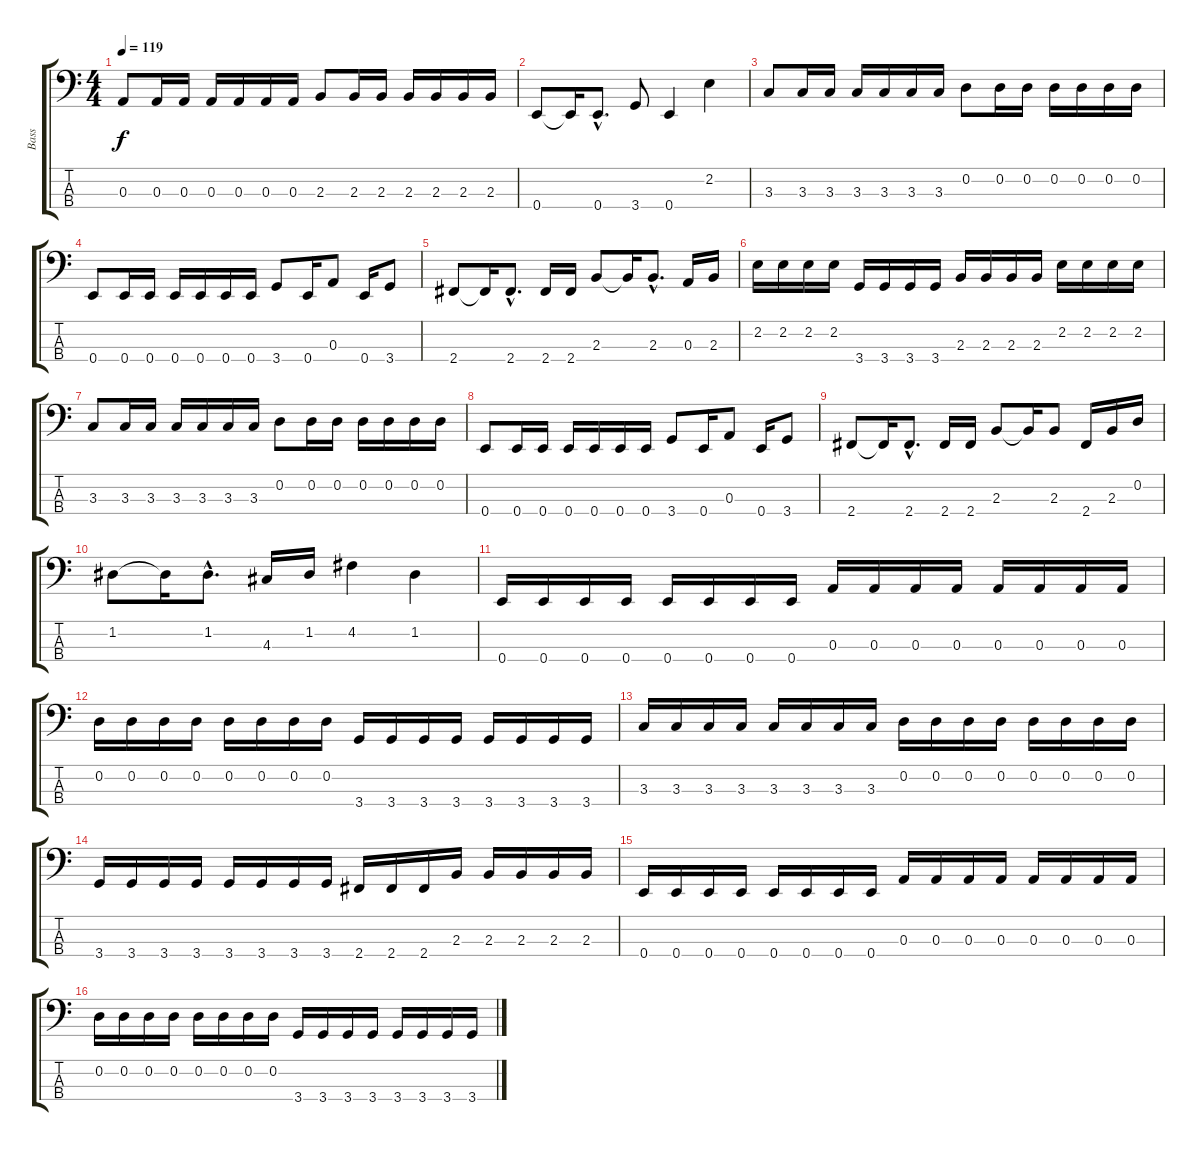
\track ("Bass" "Bass") {instrument electricbasspick}
\staff {score tabs}
\tuning (G2 D2 A1 E1) {hide}
\ts (4 4)
\tempo 119
\clef f4
\ks c
0.3.8{dy f} 0.3.16 0.3.16 0.3.16 0.3.16 0.3.16 0.3.16 2.3.8 2.3.16 2.3.16 2.3.16 2.3.16 2.3.16 2.3.16 |
0.4.8 0.4{t}.16 0.4{hac}.8{d} 3.4.8 0.4.4 2.2.4 |
3.3.8 3.3.16 3.3.16 3.3.16 3.3.16 3.3.16 3.3.16 0.2.8 0.2.16 0.2.16 0.2.16 0.2.16 0.2.16 0.2.16 |
0.4.8 0.4.16 0.4.16 0.4.16 0.4.16 0.4.16 0.4.16 3.4.8 0.4.16 0.3.8 0.4.16 3.4.8 |
2.4.8 2.4{t}.16 2.4{hac}.8{d} 2.4.16 2.4.16 2.3.8 2.3{t}.16 2.3{hac}.8{d} 0.3.16 2.3.16 |
2.2.16 2.2.16 2.2.16 2.2.16 3.4.16 3.4.16 3.4.16 3.4.16 2.3.16 2.3.16 2.3.16 2.3.16 2.2.16 2.2.16 2.2.16 2.2.16 |
3.3.8 3.3.16 3.3.16 3.3.16 3.3.16 3.3.16 3.3.16 0.2.8 0.2.16 0.2.16 0.2.16 0.2.16 0.2.16 0.2.16 |
0.4.8 0.4.16 0.4.16 0.4.16 0.4.16 0.4.16 0.4.16 3.4.8 0.4.16 0.3.8 0.4.16 3.4.8 |
2.4.8 2.4{t}.16 2.4{hac}.8{d} 2.4.16 2.4.16 2.3.8 2.3{t}.16 2.3.8 2.4.16 2.3.16 0.2.16 |
1.2.8 1.2{t}.16 1.2{hac}.8{d} 4.3.16 1.2.16 4.2.4 1.2.4 |
0.4.16 0.4.16 0.4.16 0.4.16 0.4.16 0.4.16 0.4.16 0.4.16 0.3.16 0.3.16 0.3.16 0.3.16 0.3.16 0.3.16 0.3.16 0.3.16 |
0.2.16 0.2.16 0.2.16 0.2.16 0.2.16 0.2.16 0.2.16 0.2.16 3.4.16 3.4.16 3.4.16 3.4.16 3.4.16 3.4.16 3.4.16 3.4.16 |
3.3.16 3.3.16 3.3.16 3.3.16 3.3.16 3.3.16 3.3.16 3.3.16 0.2.16 0.2.16 0.2.16 0.2.16 0.2.16 0.2.16 0.2.16 0.2.16 |
3.4.16 3.4.16 3.4.16 3.4.16 3.4.16 3.4.16 3.4.16 3.4.16 2.4.16 2.4.16 2.4.16 2.3.16 2.3.16 2.3.16 2.3.16 2.3.16 |
0.4.16 0.4.16 0.4.16 0.4.16 0.4.16 0.4.16 0.4.16 0.4.16 0.3.16 0.3.16 0.3.16 0.3.16 0.3.16 0.3.16 0.3.16 0.3.16 |
0.2.16 0.2.16 0.2.16 0.2.16 0.2.16 0.2.16 0.2.16 0.2.16 3.4.16 3.4.16 3.4.16 3.4.16 3.4.16 3.4.16 3.4.16 3.4.16
